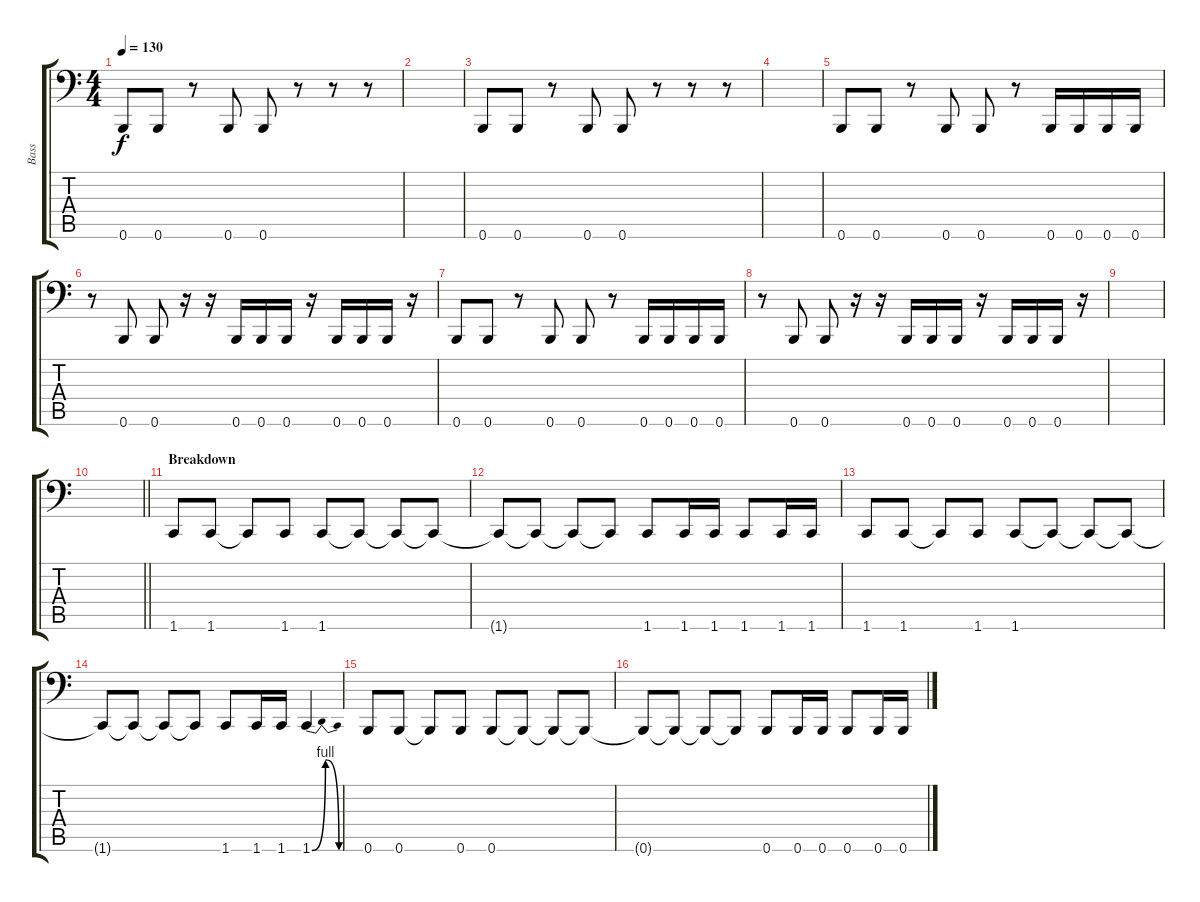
\track ("Bass" "Bass") {instrument electricbasspick}
\staff {score tabs}
\tuning (Db3 Ab2 E2 B1 Gb1 B0) {hide}
\ts (4 4)
\tempo 130
\clef f4
\ks c
0.6.8{dy f} 0.6.8 r.8 0.6.8 0.6.8 r.8 r.8 r.8 |
|
0.6.8 0.6.8 r.8 0.6.8 0.6.8 r.8 r.8 r.8 |
|
0.6.8 0.6.8 r.8 0.6.8 0.6.8 r.8 0.6.16 0.6.16 0.6.16 0.6.16 |
r.8 0.6.8 0.6.8 r.16 r.16 0.6.16 0.6.16 0.6.16 r.16 0.6.16 0.6.16 0.6.16 r.16 |
0.6.8 0.6.8 r.8 0.6.8 0.6.8 r.8 0.6.16 0.6.16 0.6.16 0.6.16 |
r.8 0.6.8 0.6.8 r.16 r.16 0.6.16 0.6.16 0.6.16 r.16 0.6.16 0.6.16 0.6.16 r.16 |
|
\barLineRight lightlight
|
\section ("" "Breakdown")
1.6.8 1.6.8 1.6{t}.8 1.6.8 1.6.8 1.6{t}.8 1.6{t}.8 1.6{t}.8 |
1.6{t}.8 1.6{t}.8 1.6{t}.8 1.6{t}.8 1.6.8 1.6.16 1.6.16 1.6.8 1.6.16 1.6.16 |
1.6.8 1.6.8 1.6{t}.8 1.6.8 1.6.8 1.6{t}.8 1.6{t}.8 1.6{t}.8 |
1.6{t}.8 1.6{t}.8 1.6{t}.8 1.6{t}.8 1.6.8 1.6.16 1.6.16 1.6{be (bendrelease 0 0 30 4 30 4 60 0)}.4 |
0.6.8 0.6.8 0.6{t}.8 0.6.8 0.6.8 0.6{t}.8 0.6{t}.8 0.6{t}.8 |
0.6{t}.8 0.6{t}.8 0.6{t}.8 0.6{t}.8 0.6.8 0.6.16 0.6.16 0.6.8 0.6.16 0.6.16
